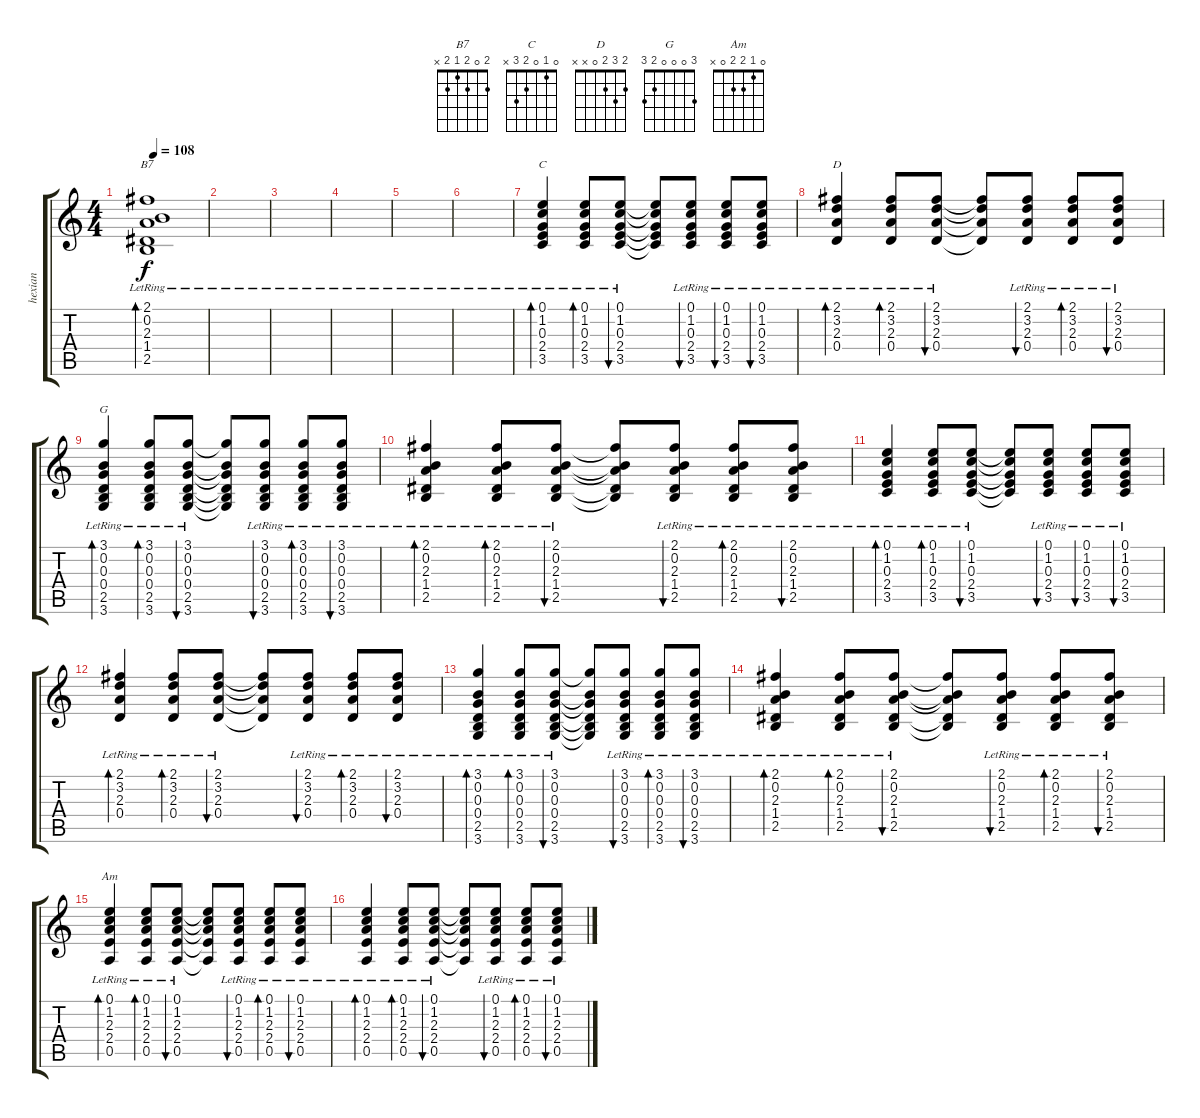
\track ("hexian" "hexian") {instrument acousticguitarsteel}
\staff {score tabs}
\tuning (E4 B3 G3 D3 A2 E2) {hide}
\chord ("B7" 2 0 2 1 2 x)
\chord ("C" 0 1 0 2 3 x)
\chord ("D" 2 3 2 0 x x)
\chord ("G" 3 0 0 0 2 3)
\chord ("Am" 0 1 2 2 0 x)
\ts (4 4)
\tempo 108
\clef g2
\ks c
(2.1{lr} 0.2 2.3 1.4 2.5).1{bd 240 ch "B7" dy f} |
|
|
|
|
|
(0.1{lr} 1.2 0.3 2.4 3.5).4{bd 60 ch "C"} (0.1{lr} 1.2 0.3 2.4 3.5).8{bd 60} (0.1{lr} 1.2 0.3 2.4 3.5).8{bu 60} (0.1{t} 1.2{t} 0.3{t} 2.4{t} 3.5{t}).8 (0.1{lr} 1.2 0.3 2.4 3.5).8{bu 60} (0.1{lr} 1.2 0.3 2.4 3.5).8{bu 60} (0.1{lr} 1.2 0.3 2.4 3.5).8{bu 60} |
(2.1{lr} 3.2 2.3 0.4).4{bd 60 ch "D"} (2.1{lr} 3.2 2.3 0.4).8{bd 60} (2.1{lr} 3.2 2.3 0.4).8{bu 60} (2.1{t} 3.2{t} 2.3{t} 0.4{t}).8 (2.1{lr} 3.2 2.3 0.4).8{bu 60} (2.1{lr} 3.2 2.3 0.4).8{bd 60} (2.1{lr} 3.2 2.3 0.4).8{bu 60} |
(3.1{lr} 0.2 0.3 0.4 2.5 3.6).4{bd 60 ch "G"} (3.1{lr} 0.2 0.3 0.4 2.5 3.6).8{bd 60} (3.1{lr} 0.2 0.3 0.4 2.5 3.6).8{bu 60} (3.1{t} 0.2{t} 0.3{t} 0.4{t} 2.5{t} 3.6{t}).8 (3.1{lr} 0.2 0.3 0.4 2.5 3.6).8{bu 60} (3.1{lr} 0.2 0.3 0.4 2.5 3.6).8{bd 60} (3.1{lr} 0.2 0.3 0.4 2.5 3.6).8{bu 60} |
(2.1{lr} 0.2 2.3 1.4 2.5).4{bd 60} (2.1{lr} 0.2 2.3 1.4 2.5).8{bd 60} (2.1{lr} 0.2 2.3 1.4 2.5).8{bu 60} (2.1{t} 0.2{t} 2.3{t} 1.4{t} 2.5{t}).8 (2.1{lr} 0.2 2.3 1.4 2.5).8{bu 60} (2.1{lr} 0.2 2.3 1.4 2.5).8{bd 60} (2.1{lr} 0.2 2.3 1.4 2.5).8{bu 60} |
(0.1{lr} 1.2 0.3 2.4 3.5).4{bd 60} (0.1{lr} 1.2 0.3 2.4 3.5).8{bd 60} (0.1{lr} 1.2 0.3 2.4 3.5).8{bu 60} (0.1{t} 1.2{t} 0.3{t} 2.4{t} 3.5{t}).8 (0.1{lr} 1.2 0.3 2.4 3.5).8{bu 60} (0.1{lr} 1.2 0.3 2.4 3.5).8{bu 60} (0.1{lr} 1.2 0.3 2.4 3.5).8{bu 60} |
(2.1{lr} 3.2 2.3 0.4).4{bd 60} (2.1{lr} 3.2 2.3 0.4).8{bd 60} (2.1{lr} 3.2 2.3 0.4).8{bu 60} (2.1{t} 3.2{t} 2.3{t} 0.4{t}).8 (2.1{lr} 3.2 2.3 0.4).8{bu 60} (2.1{lr} 3.2 2.3 0.4).8{bd 60} (2.1{lr} 3.2 2.3 0.4).8{bu 60} |
(3.1{lr} 0.2 0.3 0.4 2.5 3.6).4{bd 60} (3.1{lr} 0.2 0.3 0.4 2.5 3.6).8{bd 60} (3.1{lr} 0.2 0.3 0.4 2.5 3.6).8{bu 60} (3.1{t} 0.2{t} 0.3{t} 0.4{t} 2.5{t} 3.6{t}).8 (3.1{lr} 0.2 0.3 0.4 2.5 3.6).8{bu 60} (3.1{lr} 0.2 0.3 0.4 2.5 3.6).8{bd 60} (3.1{lr} 0.2 0.3 0.4 2.5 3.6).8{bu 60} |
(2.1{lr} 0.2 2.3 1.4 2.5).4{bd 60} (2.1{lr} 0.2 2.3 1.4 2.5).8{bd 60} (2.1{lr} 0.2 2.3 1.4 2.5).8{bu 60} (2.1{t} 0.2{t} 2.3{t} 1.4{t} 2.5{t}).8 (2.1{lr} 0.2 2.3 1.4 2.5).8{bu 60} (2.1{lr} 0.2 2.3 1.4 2.5).8{bd 60} (2.1{lr} 0.2 2.3 1.4 2.5).8{bu 60} |
(0.1{lr} 1.2 2.3 2.4 0.5).4{bd 60 ch "Am"} (0.1{lr} 1.2 2.3 2.4 0.5).8{bd 60} (0.1{lr} 1.2 2.3 2.4 0.5).8{bu 60} (0.1{t} 1.2{t} 2.3{t} 2.4{t} 0.5{t}).8 (0.1{lr} 1.2 2.3 2.4 0.5).8{bu 60} (0.1{lr} 1.2 2.3 2.4 0.5).8{bd 60} (0.1{lr} 1.2 2.3 2.4 0.5).8{bu 60} |
(0.1{lr} 1.2 2.3 2.4 0.5).4{bd 60} (0.1{lr} 1.2 2.3 2.4 0.5).8{bd 60} (0.1{lr} 1.2 2.3 2.4 0.5).8{bu 60} (0.1{t} 1.2{t} 2.3{t} 2.4{t} 0.5{t}).8 (0.1{lr} 1.2 2.3 2.4 0.5).8{bu 60} (0.1{lr} 1.2 2.3 2.4 0.5).8{bd 60} (0.1{lr} 1.2 2.3 2.4 0.5).8{bu 60}
